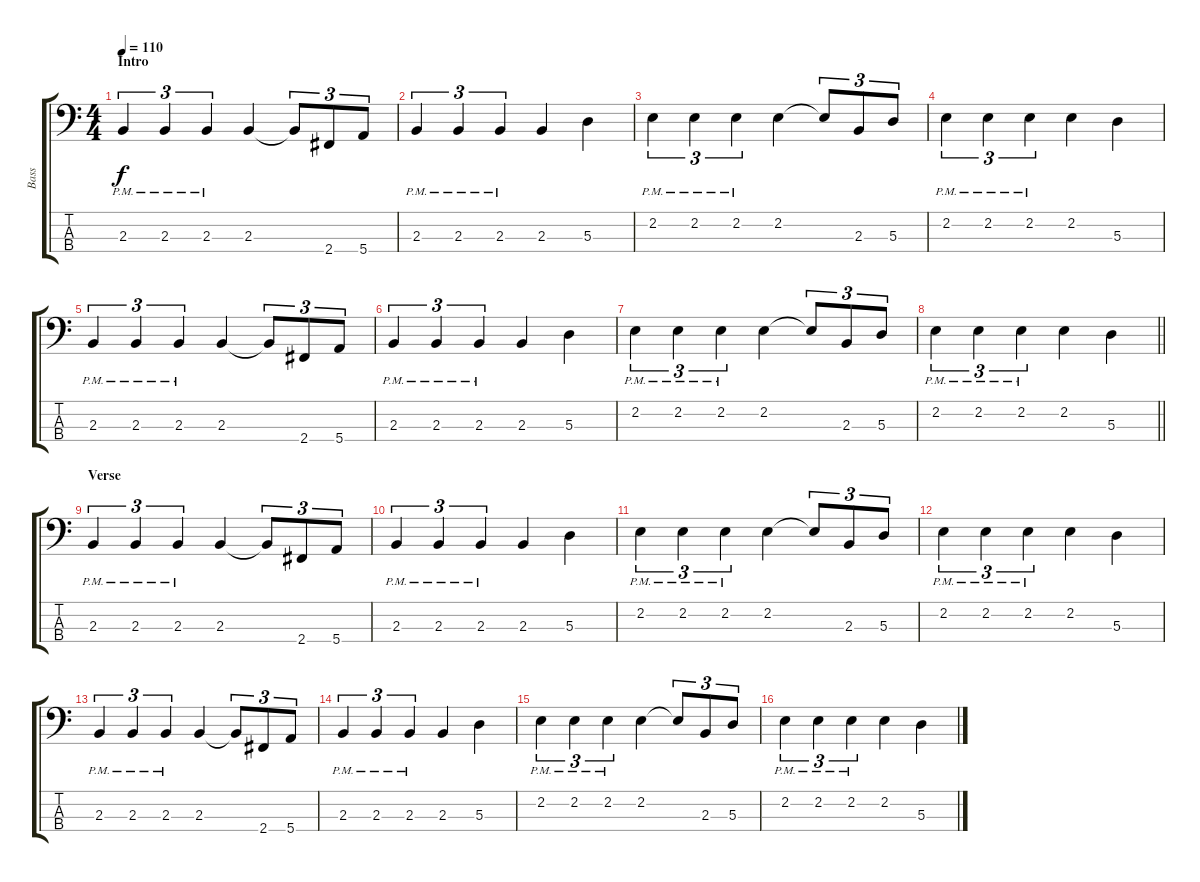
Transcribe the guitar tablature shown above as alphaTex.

\track ("Bass" "Bass") {instrument electricbassfinger}
\staff {score tabs}
\tuning (G2 D2 A1 E1) {hide}
\ts (4 4)
\section ("" "Intro")
\tempo 110
\clef f4
\ks c
2.3{pm}.4{tu (3 2) dy f instrument electricbassfinger} 2.3{pm}.4{tu (3 2)} 2.3{pm}.4{tu (3 2)} 2.3.4 2.3{t}.8{tu (3 2)} 2.4.8{tu (3 2)} 5.4.8{tu (3 2)} |
2.3{pm}.4{tu (3 2)} 2.3{pm}.4{tu (3 2)} 2.3{pm}.4{tu (3 2)} 2.3.4 5.3.4 |
2.2{pm}.4{tu (3 2)} 2.2{pm}.4{tu (3 2)} 2.2{pm}.4{tu (3 2)} 2.2.4 2.2{t}.8{tu (3 2)} 2.3.8{tu (3 2)} 5.3.8{tu (3 2)} |
2.2{pm}.4{tu (3 2)} 2.2{pm}.4{tu (3 2)} 2.2{pm}.4{tu (3 2)} 2.2.4 5.3.4 |
2.3{pm}.4{tu (3 2)} 2.3{pm}.4{tu (3 2)} 2.3{pm}.4{tu (3 2)} 2.3.4 2.3{t}.8{tu (3 2)} 2.4.8{tu (3 2)} 5.4.8{tu (3 2)} |
2.3{pm}.4{tu (3 2)} 2.3{pm}.4{tu (3 2)} 2.3{pm}.4{tu (3 2)} 2.3.4 5.3.4 |
2.2{pm}.4{tu (3 2)} 2.2{pm}.4{tu (3 2)} 2.2{pm}.4{tu (3 2)} 2.2.4 2.2{t}.8{tu (3 2)} 2.3.8{tu (3 2)} 5.3.8{tu (3 2)} |
\barLineRight lightlight
2.2{pm}.4{tu (3 2)} 2.2{pm}.4{tu (3 2)} 2.2{pm}.4{tu (3 2)} 2.2.4 5.3.4 |
\section ("" "Verse")
2.3{pm}.4{tu (3 2)} 2.3{pm}.4{tu (3 2)} 2.3{pm}.4{tu (3 2)} 2.3.4 2.3{t}.8{tu (3 2)} 2.4.8{tu (3 2)} 5.4.8{tu (3 2)} |
2.3{pm}.4{tu (3 2)} 2.3{pm}.4{tu (3 2)} 2.3{pm}.4{tu (3 2)} 2.3.4 5.3.4 |
2.2{pm}.4{tu (3 2)} 2.2{pm}.4{tu (3 2)} 2.2{pm}.4{tu (3 2)} 2.2.4 2.2{t}.8{tu (3 2)} 2.3.8{tu (3 2)} 5.3.8{tu (3 2)} |
2.2{pm}.4{tu (3 2)} 2.2{pm}.4{tu (3 2)} 2.2{pm}.4{tu (3 2)} 2.2.4 5.3.4 |
2.3{pm}.4{tu (3 2)} 2.3{pm}.4{tu (3 2)} 2.3{pm}.4{tu (3 2)} 2.3.4 2.3{t}.8{tu (3 2)} 2.4.8{tu (3 2)} 5.4.8{tu (3 2)} |
2.3{pm}.4{tu (3 2)} 2.3{pm}.4{tu (3 2)} 2.3{pm}.4{tu (3 2)} 2.3.4 5.3.4 |
2.2{pm}.4{tu (3 2)} 2.2{pm}.4{tu (3 2)} 2.2{pm}.4{tu (3 2)} 2.2.4 2.2{t}.8{tu (3 2)} 2.3.8{tu (3 2)} 5.3.8{tu (3 2)} |
2.2{pm}.4{tu (3 2)} 2.2{pm}.4{tu (3 2)} 2.2{pm}.4{tu (3 2)} 2.2.4 5.3.4
